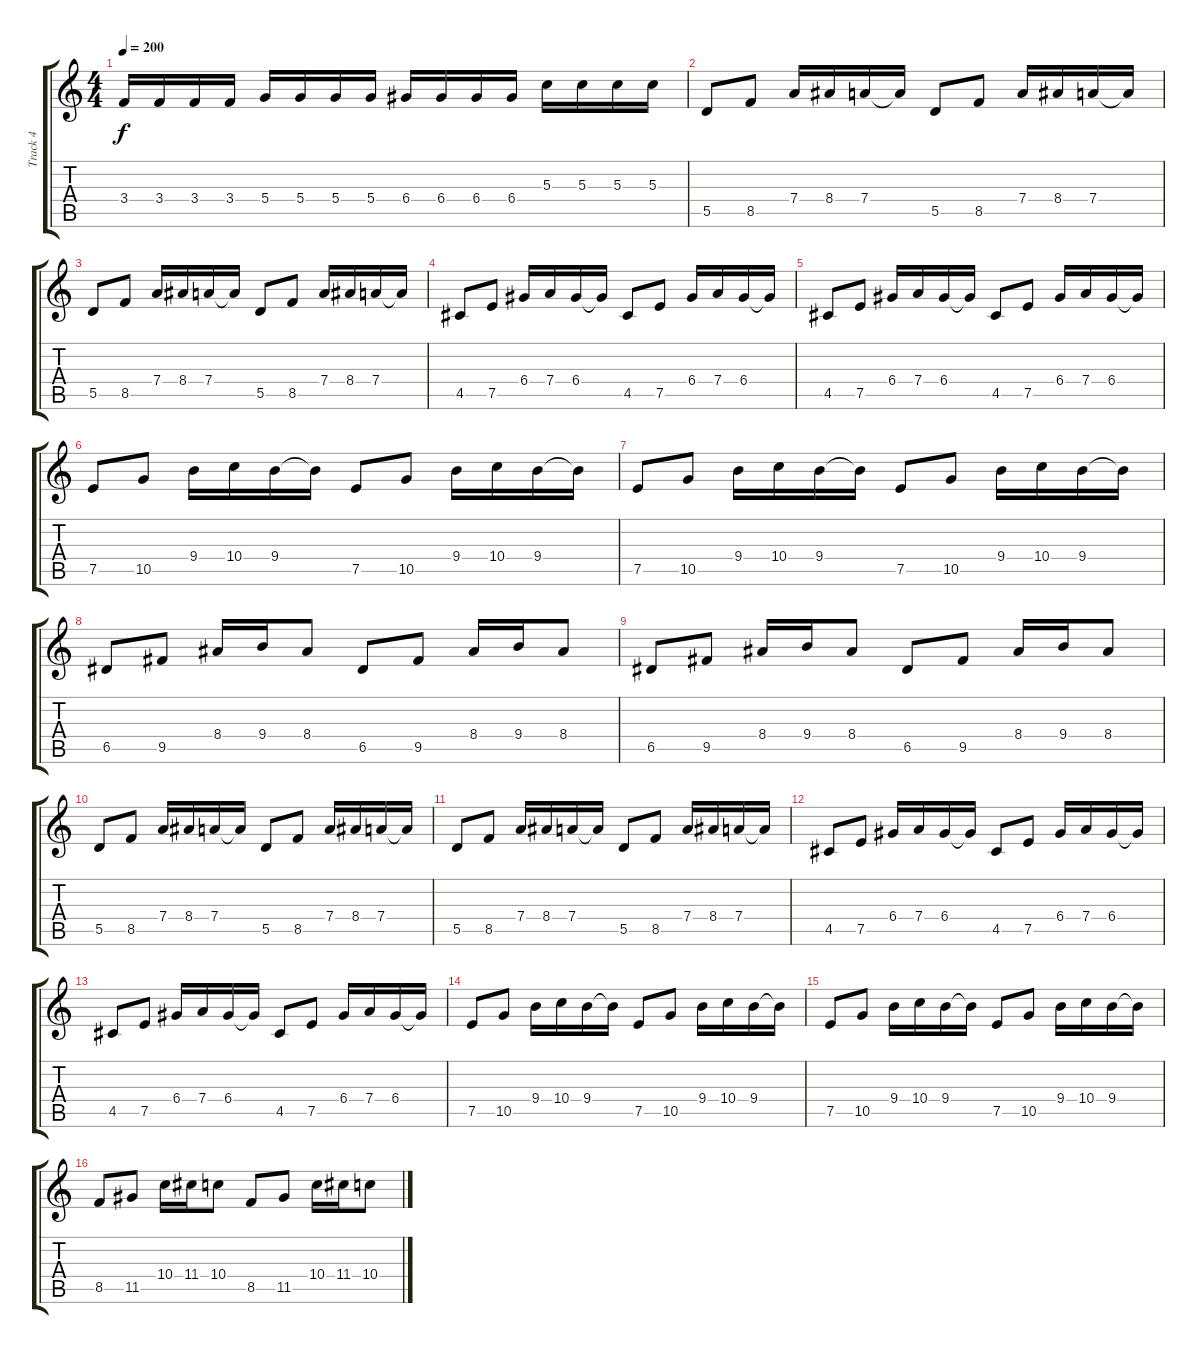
\track ("Track 4" "Track 4") {instrument distortionguitar}
\staff {score tabs}
\tuning (E4 B3 G3 D3 A2 E2) {hide}
\ts (4 4)
\tempo 200
\clef g2
\ks c
3.4.16{dy f} 3.4.16 3.4.16 3.4.16 5.4.16 5.4.16 5.4.16 5.4.16 6.4.16 6.4.16 6.4.16 6.4.16 5.3.16 5.3.16 5.3.16 5.3.16 |
5.5.8 8.5.8 7.4.16 8.4.16 7.4.16 7.4{t}.16 5.5.8 8.5.8 7.4.16 8.4.16 7.4.16 7.4{t}.16 |
5.5.8 8.5.8 7.4.16 8.4.16 7.4.16 7.4{t}.16 5.5.8 8.5.8 7.4.16 8.4.16 7.4.16 7.4{t}.16 |
4.5.8 7.5.8 6.4.16 7.4.16 6.4.16 6.4{t}.16 4.5.8 7.5.8 6.4.16 7.4.16 6.4.16 6.4{t}.16 |
4.5.8 7.5.8 6.4.16 7.4.16 6.4.16 6.4{t}.16 4.5.8 7.5.8 6.4.16 7.4.16 6.4.16 6.4{t}.16 |
7.5.8 10.5.8 9.4.16 10.4.16 9.4.16 9.4{t}.16 7.5.8 10.5.8 9.4.16 10.4.16 9.4.16 9.4{t}.16 |
7.5.8 10.5.8 9.4.16 10.4.16 9.4.16 9.4{t}.16 7.5.8 10.5.8 9.4.16 10.4.16 9.4.16 9.4{t}.16 |
6.5.8 9.5.8 8.4.16 9.4.16 8.4.8 6.5.8 9.5.8 8.4.16 9.4.16 8.4.8 |
6.5.8 9.5.8 8.4.16 9.4.16 8.4.8 6.5.8 9.5.8 8.4.16 9.4.16 8.4.8 |
5.5.8 8.5.8 7.4.16 8.4.16 7.4.16 7.4{t}.16 5.5.8 8.5.8 7.4.16 8.4.16 7.4.16 7.4{t}.16 |
5.5.8 8.5.8 7.4.16 8.4.16 7.4.16 7.4{t}.16 5.5.8 8.5.8 7.4.16 8.4.16 7.4.16 7.4{t}.16 |
4.5.8 7.5.8 6.4.16 7.4.16 6.4.16 6.4{t}.16 4.5.8 7.5.8 6.4.16 7.4.16 6.4.16 6.4{t}.16 |
4.5.8 7.5.8 6.4.16 7.4.16 6.4.16 6.4{t}.16 4.5.8 7.5.8 6.4.16 7.4.16 6.4.16 6.4{t}.16 |
7.5.8 10.5.8 9.4.16 10.4.16 9.4.16 9.4{t}.16 7.5.8 10.5.8 9.4.16 10.4.16 9.4.16 9.4{t}.16 |
7.5.8 10.5.8 9.4.16 10.4.16 9.4.16 9.4{t}.16 7.5.8 10.5.8 9.4.16 10.4.16 9.4.16 9.4{t}.16 |
8.5.8 11.5.8 10.4.16 11.4.16 10.4.8 8.5.8 11.5.8 10.4.16 11.4.16 10.4.8
